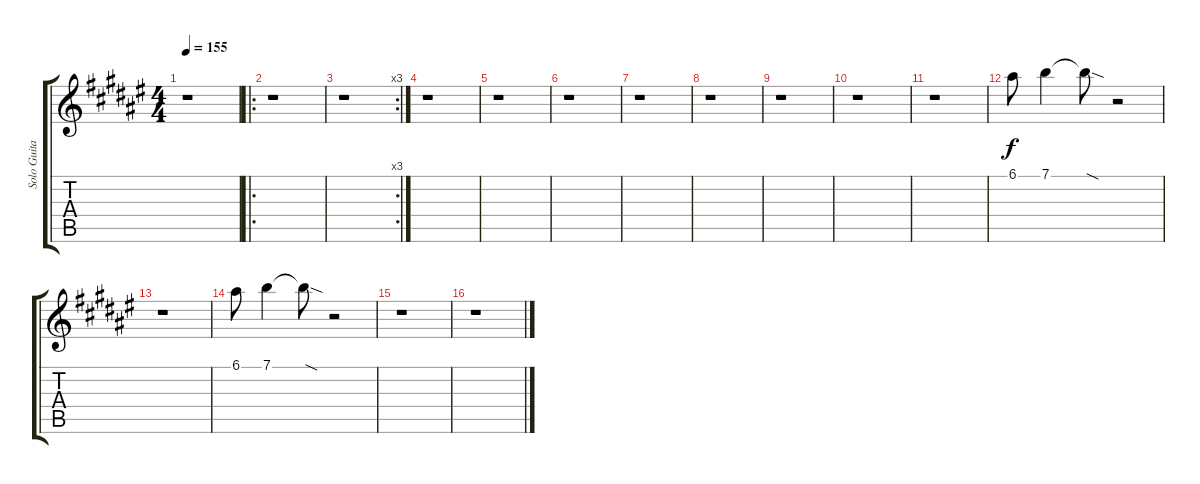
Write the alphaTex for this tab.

\track ("Solo Guitar" "Solo Guita") {instrument distortionguitar}
\staff {score tabs}
\tuning (E4 B3 G3 D3 A2 E2) {hide}
\ts (4 4)
\tempo 155
\clef g2
\ks f#
r.1{dy f instrument distortionguitar} |
\ro
\ks d#minor
r.1 |
\rc 3
r.1 |
\ks f#
r.1 |
\ks d#minor
r.1 |
r.1 |
r.1 |
\ks f#
r.1 |
\ks d#minor
r.1 |
r.1 |
r.1 |
\ks f#
6.1.8 7.1.4 7.1{sod t}.8 r.2 |
\ks d#minor
r.1 |
6.1.8 7.1.4 7.1{sod t}.8 r.2 |
r.1 |
\ks f#
r.1
